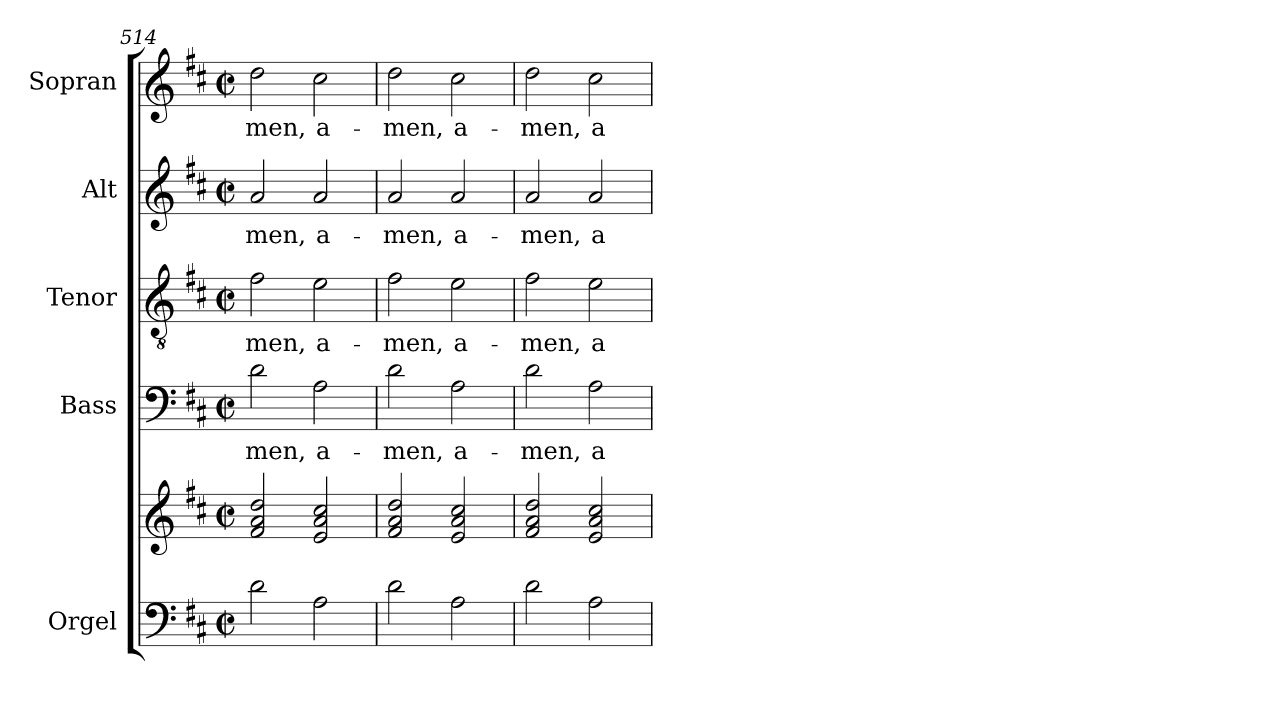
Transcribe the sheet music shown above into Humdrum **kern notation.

**kern	**kern	**kern	**text	**kern	**text	**kern	**text	**kern	**text
*part5	*part5	*part4	*part4	*part3	*part3	*part2	*part2	*part1	*part1
*staff6	*staff5	*staff4	*staff4	*staff3	*staff3	*staff2	*staff2	*staff1	*staff1
*I"Orgel	*	*I"Bass	*	*I"Tenor	*	*I"Alt	*	*I"Sopran	*
*I'Org.	*	*I'B.	*	*I'T.	*	*I'A.	*	*I'S.	*
*clefF4	*clefG2	*clefF4	*	*clefGv2	*	*clefG2	*	*clefG2	*
*k[f#c#]	*k[f#c#]	*k[f#c#]	*	*k[f#c#]	*	*k[f#c#]	*	*k[f#c#]	*
*D:	*D:	*D:	*	*D:	*	*D:	*	*D:	*
*M2/2	*M2/2	*M2/2	*	*M2/2	*	*M2/2	*	*M2/2	*
*met(c|)	*met(c|)	*met(c|)	*	*met(c|)	*	*met(c|)	*	*met(c|)	*
=514	=514	=514	=514	=514	=514	=514	=514	=514	=514
!	!	!	!LO:LY:b	!	!LO:LY:b	!	!LO:LY:b	!	!LO:LY:b
2d\	2f#/ 2a/ 2dd/	2d\	-men,	2f#\	-men,	2a/	-men,	2dd\	-men,
!	!	!	!LO:LY:b	!	!LO:LY:b	!	!LO:LY:b	!	!LO:LY:b
2A\	2e/ 2a/ 2cc#/	2A\	a-	2e\	a-	2a/	a-	2cc#\	a-
=515	=515	=515	=515	=515	=515	=515	=515	=515	=515
!	!	!	!LO:LY:b	!	!LO:LY:b	!	!LO:LY:b	!	!LO:LY:b
2d\	2f#/ 2a/ 2dd/	2d\	-men,	2f#\	-men,	2a/	-men,	2dd\	-men,
!	!	!	!LO:LY:b	!	!LO:LY:b	!	!LO:LY:b	!	!LO:LY:b
2A\	2e/ 2a/ 2cc#/	2A\	a-	2e\	a-	2a/	a-	2cc#\	a-
=516	=516	=516	=516	=516	=516	=516	=516	=516	=516
!	!	!	!LO:LY:b	!	!LO:LY:b	!	!LO:LY:b	!	!LO:LY:b
2d\	2f#/ 2a/ 2dd/	2d\	-men,	2f#\	-men,	2a/	-men,	2dd\	-men,
!	!	!	!LO:LY:b	!	!LO:LY:b	!	!LO:LY:b	!	!LO:LY:b
2A\	2e/ 2a/ 2cc#/	2A\	a-	2e\	a-	2a/	a-	2cc#\	a-
=	=	=	=	=	=	=	=	=	=
*-	*-	*-	*-	*-	*-	*-	*-	*-	*-
